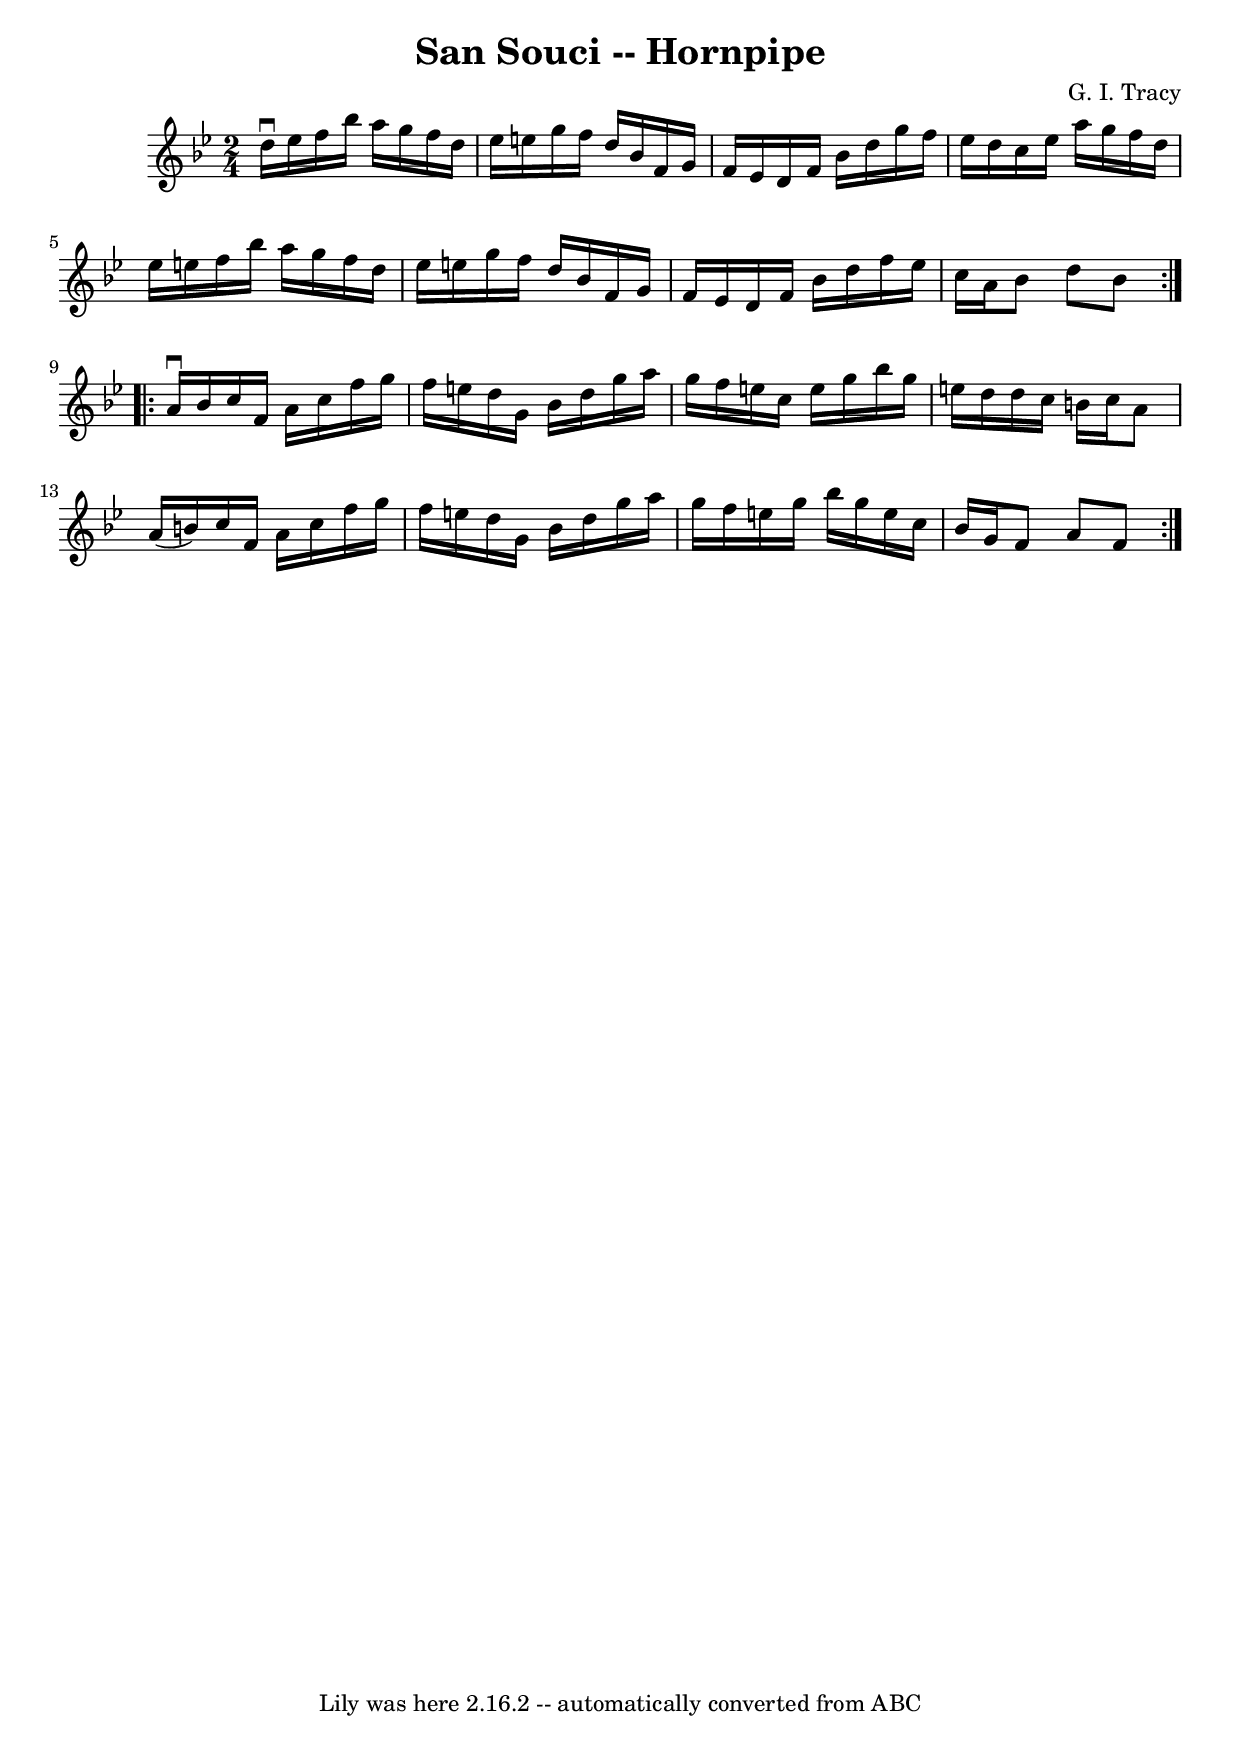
\version "2.16.2"
\include "Mammoth.ily"
\header {
  %% book = "Cole's 1000 Fiddle Tunes"
  composer = "G. I. Tracy"
  crossRefNumber = "1"
  footnotes = ""
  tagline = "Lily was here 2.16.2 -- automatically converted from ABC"
  title = "San Souci -- Hornpipe"

}
voicedefault =  {



  \repeat volta 2 {

    \time 2/4 
    \key bes \major d''16^\downbow ees''16  |
    f''16    
    bes''16 a''16 g''16 f''16 d''16 ees''16 e''16  |
    
    g''16 f''16 d''16 bes'16 f'16 g'16 f'16 ees'16  |
    
    d'16 f'16 bes'16 d''16 g''16 f''16 ees''16 d''16  |
    
    c''16 ees''16 a''16 g''16 f''16 d''16 ees''16 e''16  
    |
    f''16 bes''16 a''16 g''16 f''16 d''16 ees''16    
    e''16  |
    g''16 f''16 d''16 bes'16 f'16 g'16 f'16    
    ees'16  |
    d'16 f'16 bes'16 d''16 f''16 ees''16 c''16 
    a'16  |
    bes'8 d''8 bes'8  
  }     
  \repeat volta 2 {
    a'16^\downbow bes'16  |
    c''16 f'16 a'16 c''16 f''16 g''16 
    f''16 e''16  |
    d''16 g'16 bes'16 d''16 g''16    
    a''16 g''16 f''16  |
    e''16 c''16 e''16 g''16 bes''16 
    g''16 e''!16 d''16  |
    d''16 c''16 b'16 c''16 a'8  
    a'16 (b'16) |
    c''16 f'16 a'16 c''16 f''16    
    g''16 f''16 e''16  |
    d''16 g'16 bes'16 d''16 g''16   
    a''16 g''16 f''16  |
    e''16 g''16 bes''16 g''16    
    e''16 c''16 bes'16 g'16  |
    f'8 a'8 f'8  
  }   

}

\score{
  <<

    \context Staff="default"
    {
      \voicedefault 
      
    }

  >>
  \layout {
    
  }
  \midi {
  }

}
